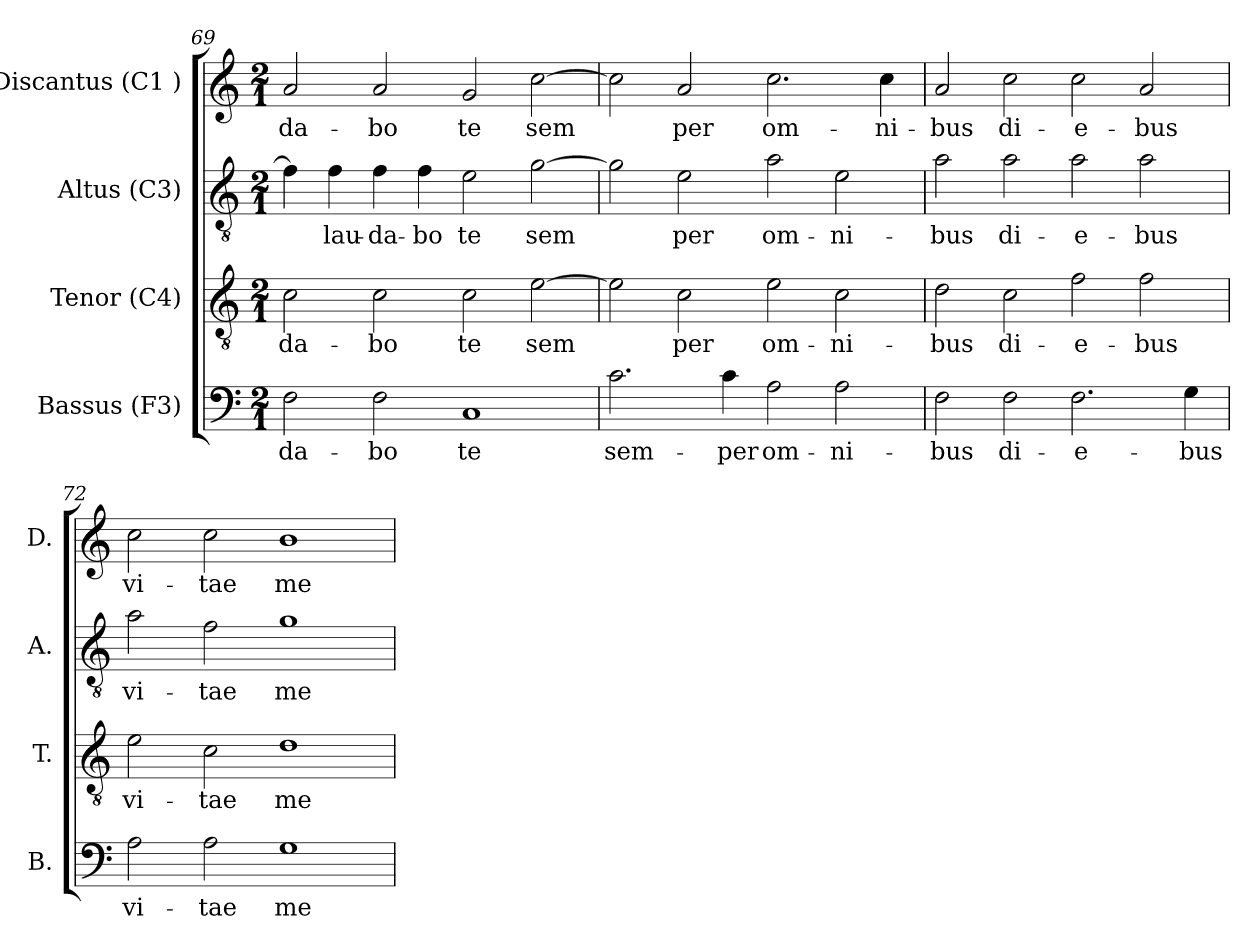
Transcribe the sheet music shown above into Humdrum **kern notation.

**kern	**text	**kern	**text	**kern	**text	**kern	**text
*part4	*part4	*part3	*part3	*part2	*part2	*part1	*part1
*staff4	*staff4	*staff3	*staff3	*staff2	*staff2	*staff1	*staff1
*I"Bassus (F3)	*	*I"Tenor (C4)	*	*I"Altus (C3)	*	*I"Discantus (C1 )	*
*I'B.	*	*I'T.	*	*I'A.	*	*I'D.	*
*clefF4	*	*clefGv2	*	*clefGv2	*	*clefG2	*
*k[]	*	*k[]	*	*k[]	*	*k[]	*
*C:	*	*C:	*	*C:	*	*C:	*
*M2/1	*	*M2/1	*	*M2/1	*	*M2/1	*
=69	=69	=69	=69	=69	=69	=69	=69
!	!LO:LY:b:cj	!	!LO:LY:b:cj	!	!LO:LY:b:cj	!	!LO:LY:b:cj
2F\	-da-	2c\	-da-	4f\]	.	2a/	-da-
!	!	!	!	!	!LO:LY:b:cj	!	!
.	.	.	.	4f\	lau-	.	.
!	!LO:LY:b:cj	!	!LO:LY:b:cj	!	!LO:LY:b:cj	!	!LO:LY:b:cj
2F\	-bo	2c\	-bo	4f\	-da-	2a/	-bo
!	!	!	!	!	!LO:LY:b:cj	!	!
.	.	.	.	4f\	-bo	.	.
!	!LO:LY:b:cj	!	!LO:LY:b:cj	!	!LO:LY:b:cj	!	!LO:LY:b:cj
1C	te	2c\	te	2e\	te	2g/	te
!	!	!	!LO:LY:b:cj	!	!LO:LY:b:cj	!	!LO:LY:b:cj
.	.	[>2e\	sem-	[>2g\	sem-	[>2cc\	sem-
=70	=70	=70	=70	=70	=70	=70	=70
!	!LO:LY:b:cj	!	!LO:LY:b:cj	!	!LO:LY:b:cj	!	!LO:LY:b:cj
2.c\	sem-	2e\]	--	2g\]	--	2cc\]	--
!	!	!	!LO:LY:b:cj	!	!LO:LY:b:cj	!	!LO:LY:b:cj
.	.	2c\	-per	2e\	-per	2a/	-per
!	!LO:LY:b:cj	!	!	!	!	!	!
4c\	-per	.	.	.	.	.	.
!	!LO:LY:b:cj	!	!LO:LY:b:cj	!	!LO:LY:b:cj	!	!LO:LY:b:cj
2A\	om-	2e\	om-	2a\	om-	2.cc\	om-
!	!LO:LY:b:cj	!	!LO:LY:b:cj	!	!LO:LY:b:cj	!	!
2A\	-ni-	2c\	-ni-	2e\	-ni-	.	.
!	!	!	!	!	!	!	!LO:LY:b:cj
.	.	.	.	.	.	4cc\	-ni-
=71	=71	=71	=71	=71	=71	=71	=71
!	!LO:LY:b:cj	!	!LO:LY:b:cj	!	!LO:LY:b:cj	!	!LO:LY:b:cj
2F\	-bus	2d\	-bus	2a\	-bus	2a/	-bus
!	!LO:LY:b:cj	!	!LO:LY:b:cj	!	!LO:LY:b:cj	!	!LO:LY:b:cj
2F\	di-	2c\	di-	2a\	di-	2cc\	di-
!	!LO:LY:b:cj	!	!LO:LY:b:cj	!	!LO:LY:b:cj	!	!LO:LY:b:cj
2.F\	-e-	2f\	-e-	2a\	-e-	2cc\	-e-
!	!	!	!LO:LY:b:cj	!	!LO:LY:b:cj	!	!LO:LY:b:cj
.	.	2f\	-bus	2a\	-bus	2a/	-bus
!	!LO:LY:b:cj	!	!	!	!	!	!
4G\	-bus	.	.	.	.	.	.
!!LO:LB:g=z
=72	=72	=72	=72	=72	=72	=72	=72
!	!LO:LY:b:cj	!	!LO:LY:b:cj	!	!LO:LY:b:cj	!	!LO:LY:b:cj
2A\	vi-	2e\	vi-	2a\	vi-	2cc\	vi-
!	!LO:LY:b:cj	!	!LO:LY:b:cj	!	!LO:LY:b:cj	!	!LO:LY:b:cj
2A\	-tae	2c\	-tae	2f\	-tae	2cc\	-tae
!	!LO:LY:b:cj	!	!LO:LY:b:cj	!	!LO:LY:b:cj	!	!LO:LY:b:cj
1G	me-	1d	me-	1g	me-	1b	me-
=	=	=	=	=	=	=	=
*-	*-	*-	*-	*-	*-	*-	*-
